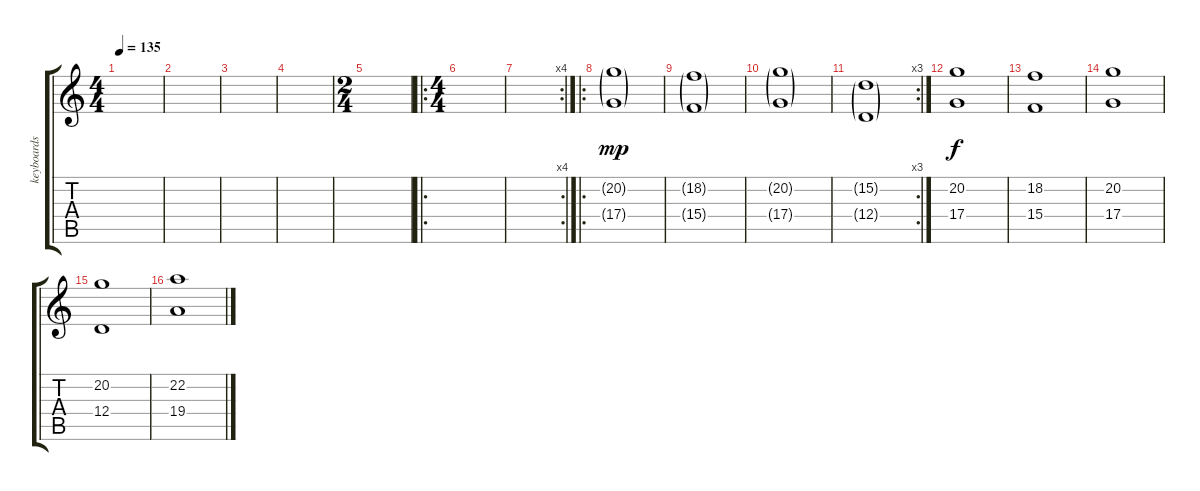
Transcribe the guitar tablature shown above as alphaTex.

\track ("keyboards" "keyboards") {instrument stringensemble1}
\staff {score tabs}
\tuning (E4 B3 G3 D3 A2 D2) {hide}
\ts (4 4)
\tempo 135
\clef g2
\ks c
|
|
|
|
\ts (2 4)
|
\ro
\ts (4 4)
|
\rc 4
|
\ro
(20.2{g} 17.4{g}).1{dy mp} |
(18.2{g} 15.4{g}).1 |
(20.2{g} 17.4{g}).1 |
\rc 3
(15.2{g} 12.4{g}).1 |
(20.2 17.4).1{dy f volume 8} |
(18.2 15.4).1 |
(20.2 17.4).1 |
(20.2 12.4).1 |
(22.2 19.4).1
